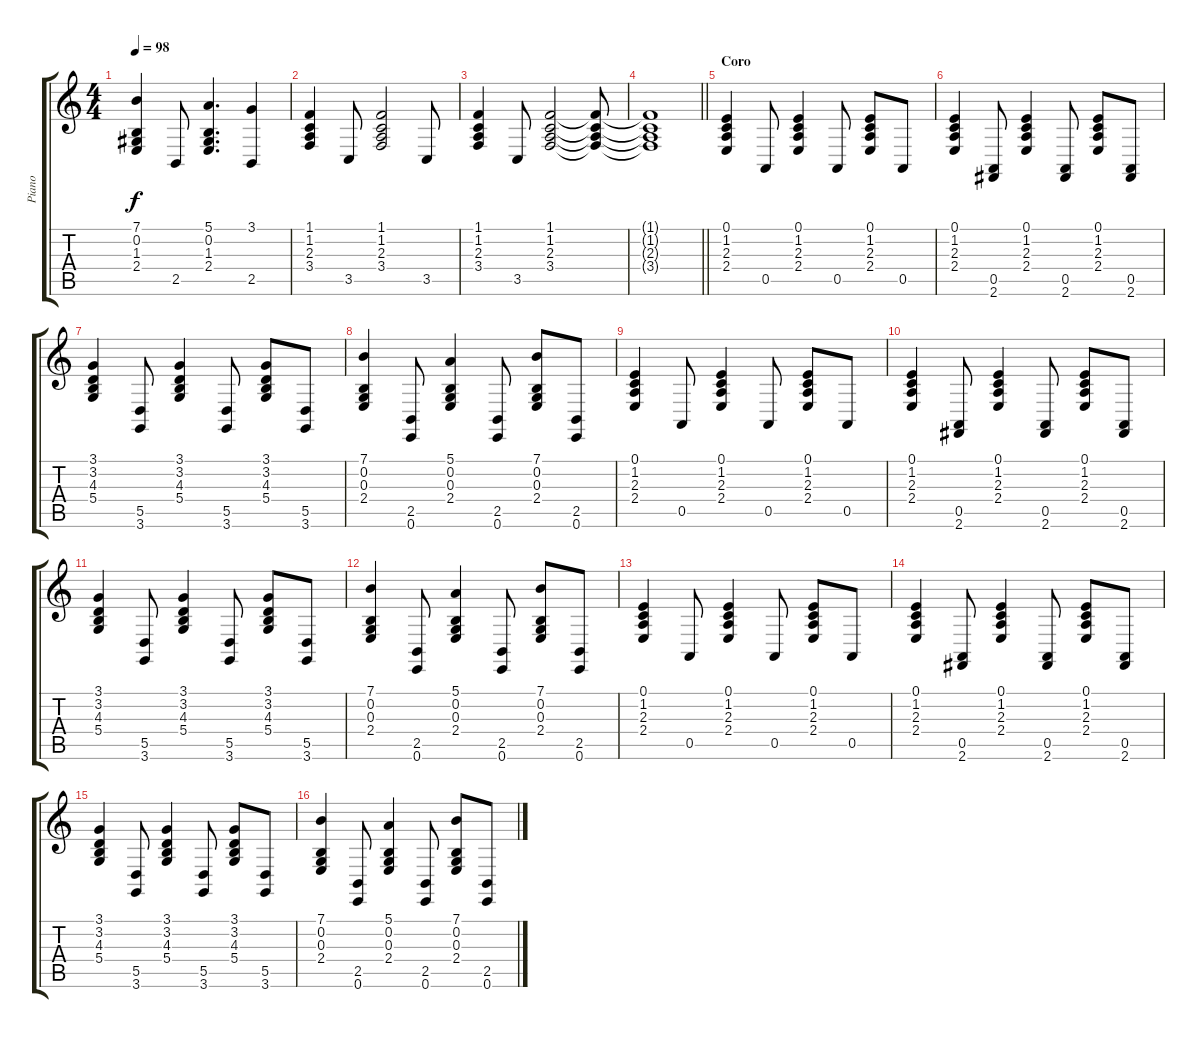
\track ("Piano" "Piano") {instrument brightacousticpiano}
\staff {score tabs}
\tuning (E4 B3 G3 D3 A2 E2) {hide}
\ts (4 4)
\tempo 98
\clef g2
\ks c
(7.1 0.2 1.3 2.4).4{dy f} 2.5.8 (5.1 0.2 1.3 2.4).4{d} (3.1 2.5).4 |
(1.1 1.2 2.3 3.4).4 3.5.8 (1.1 1.2 2.3 3.4).2 3.5.8 |
(1.1 1.2 2.3 3.4).4 3.5.8 (1.1 1.2 2.3 3.4).2 (1.1{t} 1.2{t} 2.3{t} 3.4{t}).8 |
\barLineRight lightlight
(1.1{t} 1.2{t} 2.3{t} 3.4{t}).1 |
\section ("" "Coro")
(0.1 1.2 2.3 2.4).4 0.5.8 (0.1 1.2 2.3 2.4).4 0.5.8 (0.1 1.2 2.3 2.4).8 0.5.8 |
(0.1 1.2 2.3 2.4).4 (0.5 2.6).8 (0.1 1.2 2.3 2.4).4 (0.5 2.6).8 (0.1 1.2 2.3 2.4).8 (0.5 2.6).8 |
(3.1 3.2 4.3 5.4).4 (5.5 3.6).8 (3.1 3.2 4.3 5.4).4 (5.5 3.6).8 (3.1 3.2 4.3 5.4).8 (5.5 3.6).8 |
(7.1 0.2 0.3 2.4).4 (2.5 0.6).8 (5.1 0.2 0.3 2.4).4 (2.5 0.6).8 (7.1 0.2 0.3 2.4).8 (2.5 0.6).8 |
(0.1 1.2 2.3 2.4).4 0.5.8 (0.1 1.2 2.3 2.4).4 0.5.8 (0.1 1.2 2.3 2.4).8 0.5.8 |
(0.1 1.2 2.3 2.4).4 (0.5 2.6).8 (0.1 1.2 2.3 2.4).4 (0.5 2.6).8 (0.1 1.2 2.3 2.4).8 (0.5 2.6).8 |
(3.1 3.2 4.3 5.4).4 (5.5 3.6).8 (3.1 3.2 4.3 5.4).4 (5.5 3.6).8 (3.1 3.2 4.3 5.4).8 (5.5 3.6).8 |
(7.1 0.2 0.3 2.4).4 (2.5 0.6).8 (5.1 0.2 0.3 2.4).4 (2.5 0.6).8 (7.1 0.2 0.3 2.4).8 (2.5 0.6).8 |
(0.1 1.2 2.3 2.4).4 0.5.8 (0.1 1.2 2.3 2.4).4 0.5.8 (0.1 1.2 2.3 2.4).8 0.5.8 |
(0.1 1.2 2.3 2.4).4 (0.5 2.6).8 (0.1 1.2 2.3 2.4).4 (0.5 2.6).8 (0.1 1.2 2.3 2.4).8 (0.5 2.6).8 |
(3.1 3.2 4.3 5.4).4 (5.5 3.6).8 (3.1 3.2 4.3 5.4).4 (5.5 3.6).8 (3.1 3.2 4.3 5.4).8 (5.5 3.6).8 |
(7.1 0.2 0.3 2.4).4 (2.5 0.6).8 (5.1 0.2 0.3 2.4).4 (2.5 0.6).8 (7.1 0.2 0.3 2.4).8 (2.5 0.6).8
